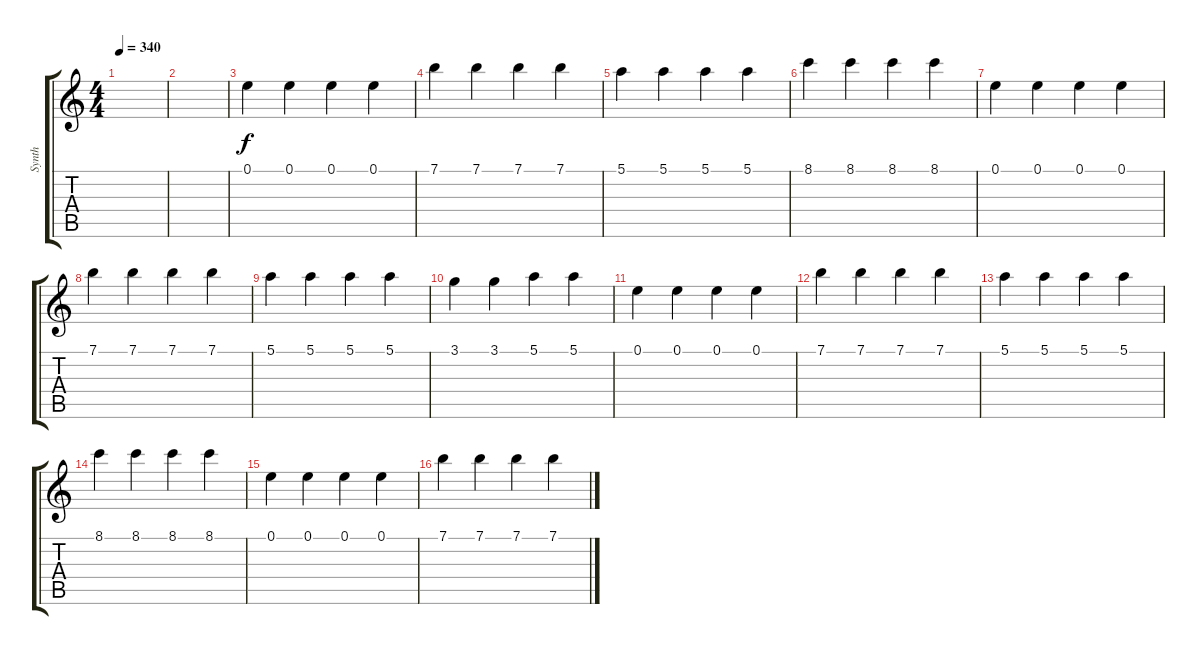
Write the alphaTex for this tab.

\track ("Synth" "Synth") {instrument overdrivenguitar}
\staff {score tabs}
\tuning (E4 B3 G3 D3 A2 E2) {hide}
\ts (4 4)
\tempo 340
\clef g2
\ks c
|
|
0.1.4 0.1.4 0.1.4 0.1.4 |
7.1.4 7.1.4 7.1.4 7.1.4 |
5.1.4 5.1.4 5.1.4 5.1.4 |
8.1.4 8.1.4 8.1.4 8.1.4 |
0.1.4 0.1.4 0.1.4 0.1.4 |
7.1.4 7.1.4 7.1.4 7.1.4 |
5.1.4 5.1.4 5.1.4 5.1.4 |
3.1.4 3.1.4 5.1.4 5.1.4 |
0.1.4 0.1.4 0.1.4 0.1.4 |
7.1.4 7.1.4 7.1.4 7.1.4 |
5.1.4 5.1.4 5.1.4 5.1.4 |
8.1.4 8.1.4 8.1.4 8.1.4 |
0.1.4 0.1.4 0.1.4 0.1.4 |
7.1.4 7.1.4 7.1.4 7.1.4
